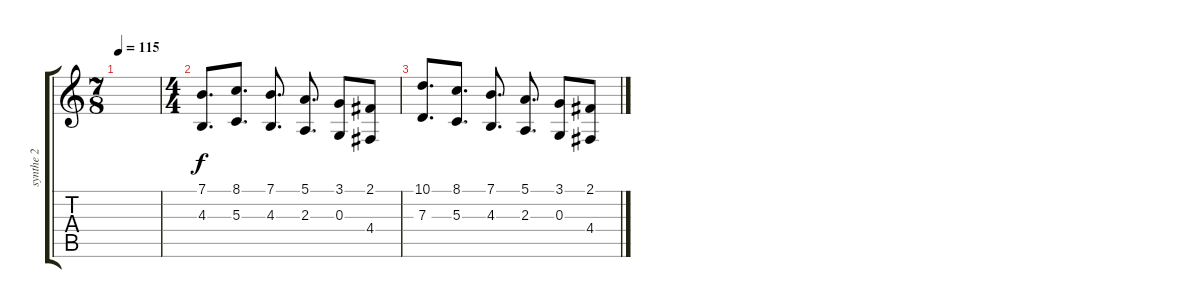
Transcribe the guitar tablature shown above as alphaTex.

\track ("synthe 2" "synthe 2") {instrument stringensemble1}
\staff {score tabs}
\tuning (E4 B3 G3 D3 A2 E2) {hide}
\ts (7 8)
\tempo 115
\clef g2
\ks c
|
\ts (4 4)
(7.1 4.3).8{d} (8.1 5.3).8{d} (7.1 4.3).8{d} (5.1 2.3).8{d} (3.1 0.3).8 (2.1 4.4).8 |
(10.1 7.3).8{d} (8.1 5.3).8{d} (7.1 4.3).8{d} (5.1 2.3).8{d} (3.1 0.3).8 (2.1 4.4).8
